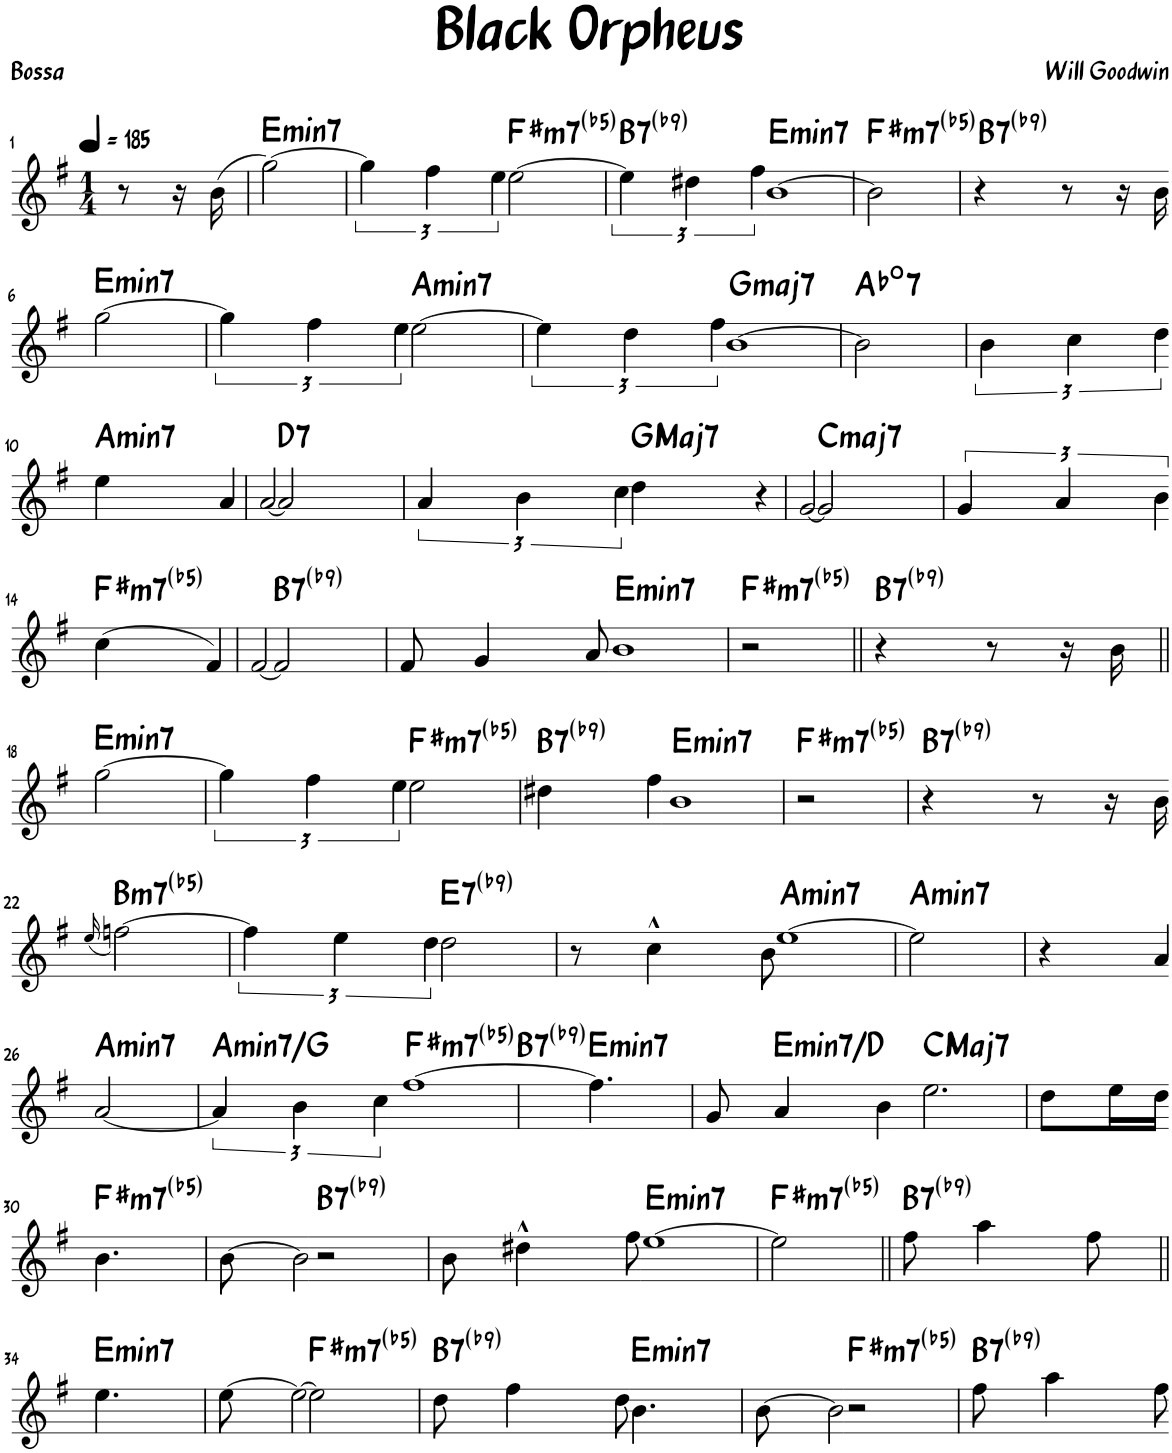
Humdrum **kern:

**kern	**harte
*part1	*part1
*staff1	*
*I"Alto Saxophone	*
*I'A. Sax.	*
*clefG2	*
*Trd5c9	*
*k[f#]	*
*M1/4	*
*MM185	*
=1	=1
8r	.
16r	.
(16b\	.
=2	=2
!	!LO:H:kt=min7
[4gg\)	E:min7
4ryy	.
6gg\]	.
6ff#\	.
6ee\	.
=3	=3
!	!LO:H:kt=m7(b5)
[4ee\	F#:hdim7
4gg\_	.
!	!LO:H:kt=7
6ee\]	B:7(b9)
6dd#X\	.
6ff#\	.
=4	=4
!	!LO:H:kt=min7
[4b	E:min7
4ee\_	.
=5	=5
!	!LO:H:kt=m7(b5)
4b\_	F#:hdim7
4b_	.
!	!LO:H:kt=7
4r	B:7(b9)
8r	.
16r	.
16b\	.
!!LO:LB:g=z
=6	=6
!	!LO:H:kt=min7
[4gg\	E:min7
4b\]	.
4b_	.
6gg\]	.
6ff#\	.
6ee\	.
=7	=7
!	!LO:H:kt=min7
[4ee\	A:min7
4gg\_	.
4b_	.
6ee\]	.
6dd\	.
6ff#\	.
=8	=8
!	!LO:H:kt=maj7
[4b	G:maj7
4ee\_	.
=9	=9
!	!LO:H:kt=7
4b\_	Ab:dim7
4b_	.
6b\	.
6cc\	.
6dd\	.
!!LO:LB:g=z
=10	=10
!	!LO:H:kt=min7
4ee\	A:min7
4b\]	.
4b_	.
4a/	.
[2a/	.
=11	=11
!	!LO:H:kt=7
4a/_	D:7
4b_	.
6a/	.
6b\	.
6cc\	.
=12	=12
!	!LO:H:kt=Maj7
4dd\	G:maj7
4a/]	.
4r	.
[2g/	.
=13	=13
!	!LO:H:kt=maj7
4g/_	C:maj7
4ryy	.
6g/	.
6a/	.
6b\	.
!!LO:LB:g=z
=14	=14
!	!LO:H:kt=m7(b5)
(4cc\	F#:hdim7
4g/]	.
4f#/)	.
[2f#/	.
=15	=15
!	!LO:H:kt=7
4f#/_	B:7(b9)
4ryy	.
8f#/	.
4g/	.
8a/	.
=16	=16
!	!LO:H:kt=min7
[4b	E:min7
4f#/]	.
=17	=17
!	!LO:H:kt=m7(b5)
4r	F#:hdim7
4b_	.
!	!LO:H:kt=7
4r	B:7(b9)
8r	.
16r	.
16b\	.
!!LO:LB:g=z
=18||	=18||
!	!LO:H:kt=min7
[4gg\	E:min7
4r	.
4b_	.
6gg\]	.
6ff#\	.
6ee\	.
=19	=19
!	!LO:H:kt=m7(b5)
[4ee\	F#:hdim7
4gg\_	.
!	!LO:H:kt=7
4b]	B:7(b9)
4dd#X\	.
4ff#\	.
=20	=20
!	!LO:H:kt=min7
[4b	E:min7
4ee\]	.
=21	=21
!	!LO:H:kt=m7(b5)
4r	F#:hdim7
4b_	.
!	!LO:H:kt=7
4r	B:7(b9)
8r	.
16r	.
16b\	.
!!LO:LB:g=z
=22	=22
(16qee/	.
!	!LO:H:kt=m7(b5)
[4ffn\)	B:hdim7
4r	.
4b_	.
6ff\]	.
6ee\	.
6dd\	.
=23	=23
!	!LO:H:kt=7
[4dd\	E:7(b9)
4ff\_	.
4b]	.
8r	.
4cc^^\	.
8b\	.
=24	=24
!	!LO:H:kt=min7
[4ee	A:min7
4dd\]	.
=25	=25
!	!LO:H:kt=min7
4ee\_	A:min7
4ee_	.
4r	.
4a/	.
!!LO:LB:g=z
=26	=26
!	!LO:H:kt=min7
[4a/	A:min7
4ee\]	.
!	!LO:H:kt=min7
4ee_	A:min7/b7
6a/]	.
6b\	.
6cc\	.
=27	=27
!	!LO:H:kt=m7(b5)
[4ff#	F#:hdim7
4a/_	.
4ee_	.
2%15ryy	.
=28	=28
!	!LO:H:kt=min7
4ff#\_	E:min7
4ff#_	.
!	!LO:H:kt=min7
8g/	E:min7/b7
4a/	.
4b\	.
=29	=29
!	!LO:H:kt=Maj7
[4ee\	C:maj7
8ff#\]	.
4ff#_	.
8ryy	.
8dd\L	.
16ee\L	.
16dd\JJ	.
!!LO:LB:g=z
=30	=30
!	!LO:H:kt=m7(b5)
[4b\	F#:hdim7
4ee\_	.
4ff#_	.
[8b\	.
2b\]	.
=31	=31
!	!LO:H:kt=7
4r	B:7(b9)
8b\]	.
4ee\]	.
8b\	.
4dd#X^^\	.
8ff#\	.
=32	=32
!	!LO:H:kt=min7
[4ee	E:min7
4r	.
=33	=33
!	!LO:H:kt=m7(b5)
4ee\_	F#:hdim7
4ee_	.
!	!LO:H:kt=7
8ff#\	B:7(b9)
4aa\	.
8ff#\	.
!!LO:LB:g=z
=34||	=34||
!	!LO:H:kt=min7
[4ee\	E:min7
4ee\]	.
4ee_	.
[8ee\	.
2ee\_	.
=35	=35
!	!LO:H:kt=m7(b5)
*^	*
4ee\_	2ryy	F#:hdim7
8ee\]	.	.
4ee_	.	.
!	!	!LO:H:kt=7
.	2ryy	B:7(b9)
8dd\	.	.
4ff#\	.	.
8dd\	8ryy	.
=36	=36	=36
!	!	!LO:H:kt=min7
*v	*v	*
[4b\	E:min7
4ee\]	.
[8b\	.
2b\]	.
=37	=37
!	!LO:H:kt=m7(b5)
4r	F#:hdim7
8b\]	.
8ryy	.
!	!LO:H:kt=7
8ff#\	B:7(b9)
4aa\	.
8ff#\	.
=38	=38
4r	.
=	=
*-	*-
